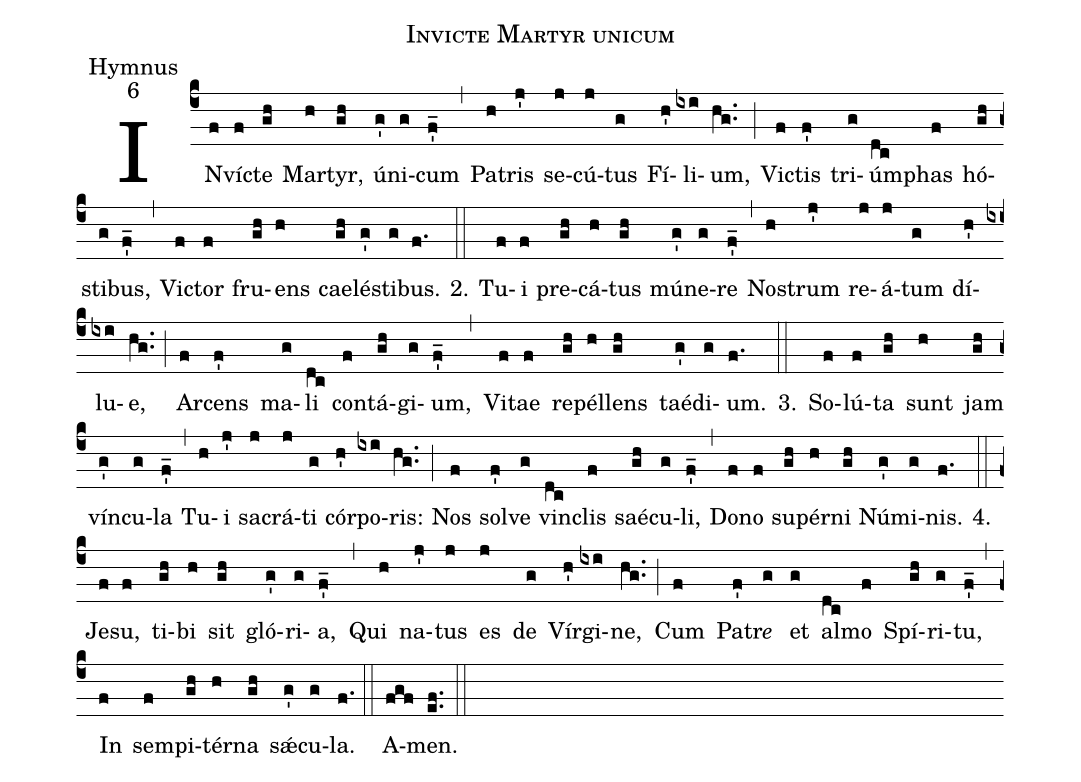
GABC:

name:Invicte Martyr unicum;
office-part:Hymnus;
mode:6;
%%
(c4) IN(f)ví(f)cte(gh) Mar(h)tyr,(gh) ú(g')ni(g)cum(f'_) (,) Pa(h)tris(j') se(j)cú(j)tus(g) Fí(h')li(ixi)um,(hg..) (;) Vi(f)ctis(f') tri(g)úm(dc)phas(f) hó(gh)sti(g)bus,(f'_) (,) Vi(f)ctor(f) fru(gh)ens(h) cae(gh)lé(g')sti(g)bus.(f.)

2.(::) Tu(f)i(f) pre(gh)cá(h)tus(gh) mú(g')ne(g)re(f'_) (,) No(h)strum(j') re(j)á(j)tum(g) dí(h')lu(ixi)e,(hg..) (;) Ar(f)cens(f') ma(g)li(dc) con(f)tá(gh)gi(g)um,(f'_) (,) Vi(f)tae(f) re(gh)pél(h)lens(gh) taé(g')di(g)um.(f.)

3.(::) So(f)lú(f)ta(gh) sunt(h) jam(gh) vín(g')cu(g)la(f'_) (,) Tu(h)i(j') sa(j)crá(j)ti(g) cór(h')po(ixi)ris:(hg..) (;) Nos(f) sol(f')ve(g) vin(dc)clis(f) saé(gh)cu(g)li,(f'_) (,) Do(f)no(f) su(gh)pér(h)ni(gh) Nú(g')mi(g)nis.(f.)

4.(::) Je(f)su,(f) ti(gh)bi(h) sit(gh) gló(g')ri(g)a,(f'_) (,)
Qui(h) na(j')tus(j) es(j) de(g) Vír(h')gi(ixi)ne,(hg..) (;)
Cum(f) Pa(f')tr<i>e</i>(g) et(g) al(dc)mo(f) Spí(gh)ri(g)tu,(f'_) (,)
In(f) sem(f)pi(gh)tér(h)na(gh) sǽ(g')cu(g)la.(f.) (::)
A(fgf)men.(ef..) (::)
